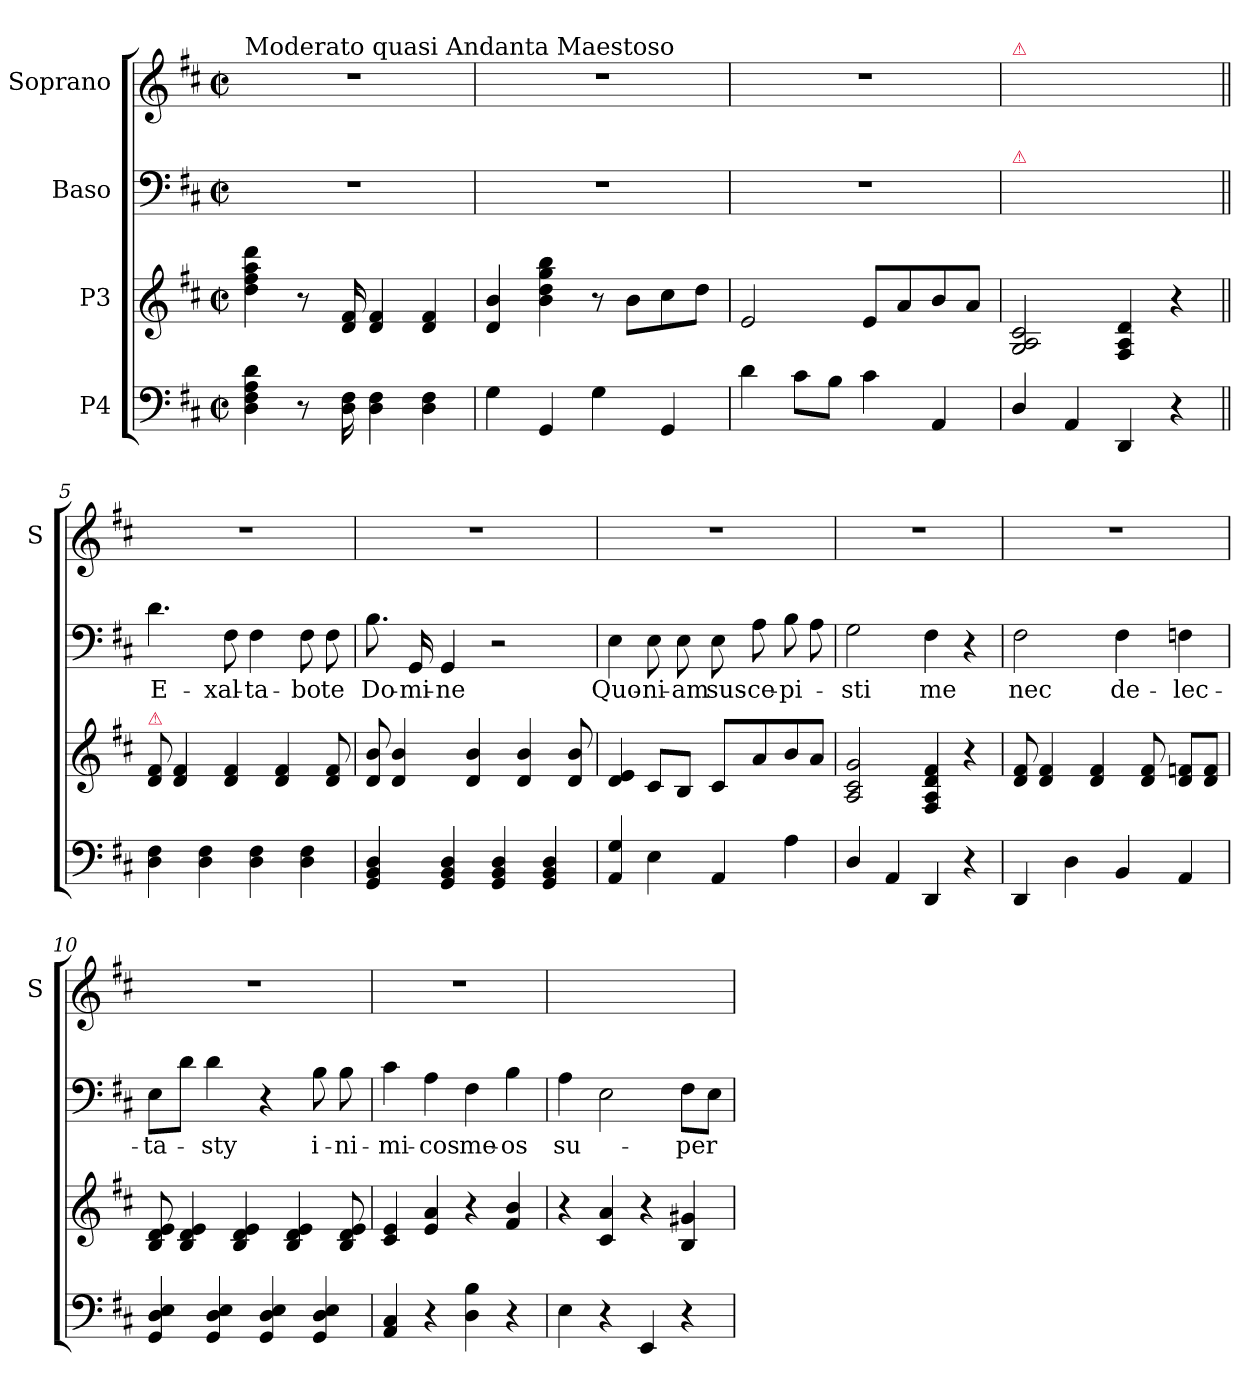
**kern	**kern	**kern	**text	**kern
*part4	*part3	*part2	*part2	*part1
*staff4	*staff3	*staff2	*staff2	*staff1
*I"P4	*I"P3	*I"Baso	*	*I"Soprano
*	*	*	*	*I'S
*clefF4	*clefG2	*clefF4	*	*clefG2
*k[f#c#]	*k[f#c#]	*k[f#c#]	*	*k[f#c#]
*D:	*D:	*D:	*	*D:
*M2/2	*M2/2	*M2/2	*	*M2/2
*met(c|)	*met(c|)	*met(c|)	*	*met(c|)
=1	=1	=1	=1	=1
!	!	!	!	!LO:TX:a:t=Moderato quasi Andanta Maestoso
4D\ 4F#\ 4A\ 4d\	4dd\ 4ff#\ 4aa\ 4ddd\	1r	.	1r
!LO:N:vis=8	!LO:N:vis=8	!	!	!
8.r	8.r	.	.	.
16D\ 16F#\	16d/ 16f#/	.	.	.
4D\ 4F#\	4d/ 4f#/	.	.	.
4D\ 4F#\	4d/ 4f#/	.	.	.
=2	=2	=2	=2	=2
4G\	4d/ 4b/	1r	.	1r
4GG/	4b\ 4dd\ 4gg\ 4bb\	.	.	.
4G\	8r	.	.	.
.	8b\L	.	.	.
4GG/	8cc#\	.	.	.
.	8dd\J	.	.	.
=3	=3	=3	=3	=3
4d\	2e/	1r	.	1r
8c#\L	.	.	.	.
8B\J	.	.	.	.
4c#\	8e/L	.	.	.
.	8a/	.	.	.
4AA/	8b/	.	.	.
.	8a/J	.	.	.
=4	=4	=4	=4	=4
!	!	!	!	!LO:TX:a:color=crimson:t=⚠
!	!	!LO:TX:a:color=crimson:t=⚠	!	!
4D/	2G/ 2A/ 2c#/	1ryy	.	1ryy
4AA/	.	.	.	.
4DD/	4F#/ 4A/ 4d/	.	.	.
4r	4r	.	.	.
=5||	=5||	=5||	=5||	=5||
!	!LO:TX:a:color=crimson:t=⚠	!	!	!
4D\ 4F#\	8d/ 8f#/	4.d\	E-	1r
.	4d/ 4f#/	.	.	.
4D\ 4F#\	.	.	.	.
.	4d/ 4f#/	8F#\	-xal-	.
4D\ 4F#\	.	4F#\	-ta-	.
.	4d/ 4f#/	.	.	.
4D\ 4F#\	.	8F#\	-bo	.
.	8d/ 8f#/	8F#\	te	.
=6	=6	=6	=6	=6
4GG/ 4BB/ 4D/	8d/ 8b/	8.B\	Do-	1r
.	4d/ 4b/	.	.	.
.	.	16GG/	-mi-	.
4GG/ 4BB/ 4D/	.	4GG/	-ne	.
.	4d/ 4b/	.	.	.
4GG/ 4BB/ 4D/	.	2r	.	.
.	4d/ 4b/	.	.	.
4GG/ 4BB/ 4D/	.	.	.	.
.	8d/ 8b/	.	.	.
=7	=7	=7	=7	=7
4AA/ 4G/	4d/ 4e/	4E\	Quo-	1r
4E\	8c#/L	8E\	-ni-	.
.	8B/J	8E\	-am	.
4AA/	8c#/L	8E\	sus-	.
.	8a/	8A\	-ce-	.
4A\	8b/	8B\	-pi-	.
.	8a/J	8A\	.	.
=8	=8	=8	=8	=8
4D/	2A/ 2c#/ 2g/	2G\	-sti	1r
4AA/	.	.	.	.
4DD/	4F#/ 4A/ 4d/ 4f#/	4F#\	me	.
4r	4r	4r	.	.
=9	=9	=9	=9	=9
4DD/	8d/ 8f#/	2F#\	nec	1r
.	4d/ 4f#/	.	.	.
4D\	.	.	.	.
.	4d/ 4f#/	.	.	.
4BB/	.	4F#\	de-	.
.	8d/ 8f#/	.	.	.
4AA/	8d/ 8fn/L	4Fn\	-lec-	.
.	8d/ 8f/J	.	.	.
=10	=10	=10	=10	=10
4GG/ 4D/ 4E/	8B/ 8d/ 8e/	8E\L	-ta-	1r
.	4B/ 4d/ 4e/	8d\J	.	.
4GG/ 4D/ 4E/	.	4d\	-sty	.
.	4B/ 4d/ 4e/	.	.	.
4GG/ 4D/ 4E/	.	4r	.	.
.	4B/ 4d/ 4e/	.	.	.
4GG/ 4D/ 4E/	.	8B\	i-	.
.	8B/ 8d/ 8e/	8B\	-ni-	.
=11	=11	=11	=11	=11
4AA/ 4C#/	4c#/ 4e/	4c#\	-mi-	1r
4r	4e/ 4a/	4A\	-cos	.
4D\ 4B\	4r	4F#\	me-	.
4r	4f#/ 4b/	4B\	-os	.
=12	=12	=12	=12	=12
4E\	4r	4A\	su-	1ryy
4r	4c#/ 4a/	2E\	.	.
4EE/	4r	.	.	.
4r	4B/ 4g#X/	8F#\L	-per	.
.	.	8E\J	.	.
=	=	=	=	=
*-	*-	*-	*-	*-
